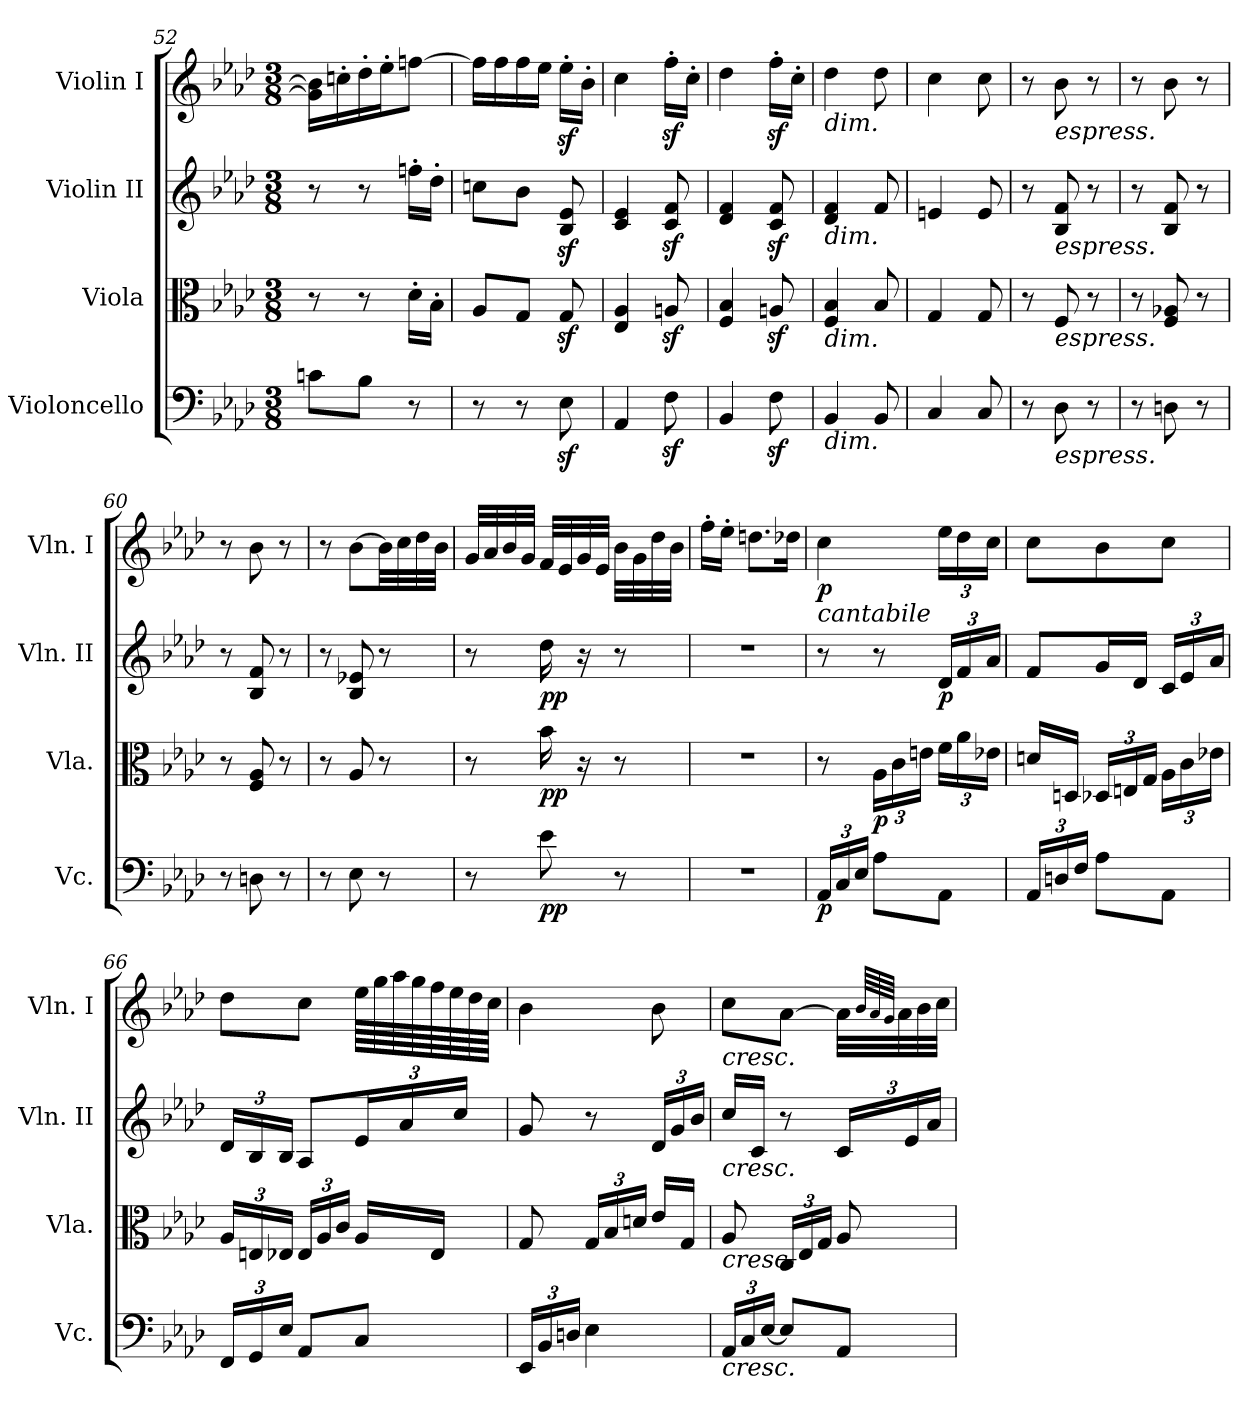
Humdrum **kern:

**kern	**dynam	**kern	**dynam	**kern	**dynam	**kern	**dynam
*part4	*part4	*part3	*part3	*part2	*part2	*part1	*part1
*staff4	*staff4	*staff3	*staff3	*staff2	*staff2	*staff1	*staff1
*I"Violoncello	*	*I"Viola	*	*I"Violin II	*	*I"Violin I	*
*I'Vc.	*	*I'Vla.	*	*I'Vln. II	*	*I'Vln. I	*
*clefF4	*	*clefC3	*	*clefG2	*	*clefG2	*
*k[b-e-a-d-]	*	*k[b-e-a-d-]	*	*k[b-e-a-d-]	*	*k[b-e-a-d-]	*
*A-:	*	*A-:	*	*A-:	*	*A-:	*
*M3/8	*	*M3/8	*	*M3/8	*	*M3/8	*
=52	=52	=52	=52	=52	=52	=52	=52
8cn\L	.	8r	.	8r	.	16g\] 16b-\]LL	.
.	.	.	.	.	.	16ccn'\	.
8B-\J	.	8r	.	8r	.	16dd-'\	.
.	.	.	.	.	.	16ee-'\J	.
8r	.	16d-'\LL	.	16ffn'\LL	.	[8ffn\J	.
.	.	16B-'\JJ	.	16dd-'\JJ	.	.	.
!!LO:LB:g=z
=53	=53	=53	=53	=53	=53	=53	=53
8r	.	8A-/L	.	8ccn\L	.	16ff\LL]	.
.	.	.	.	.	.	16ff\	.
8r	.	8G/J	.	8b-\J	.	16ff\	.
.	.	.	.	.	.	16ee-\JJ	.
8E-z<\	.	8Gz</	.	8B-/z< 8e-/z<	.	16ee-z<'\LL	.
.	.	.	.	.	.	16b-'\JJ	.
=54	=54	=54	=54	=54	=54	=54	=54
4AA-/	.	4E-/ 4A-/	.	4c/ 4e-/	.	4cc\	.
8Fz<\	.	8Anz</	.	8c/z< 8f/z<	.	16ffz<'\LL	.
.	.	.	.	.	.	16cc'\JJ	.
=55	=55	=55	=55	=55	=55	=55	=55
4BB-/	.	4F/ 4B-/	.	4d-/ 4f/	.	4dd-\	.
8Fz<\	.	8Anz</	.	8c/z< 8f/z<	.	16ffz<'\LL	.
.	.	.	.	.	.	16cc'\JJ	.
!!LO:PB:g=z
=56	=56	=56	=56	=56	=56	=56	=56
!	!	!	!	!	!	!LO:TX:b:i:t=dim.	!
!	!	!	!	!LO:TX:b:i:t=dim.	!	!	!
!	!	!LO:TX:b:i:t=dim.	!	!	!	!	!
!LO:TX:b:i:t=dim.	!	!	!	!	!	!	!
4BB-/	.	4F/ 4B-/	.	4d-/ 4f/	.	4dd-\	.
8BB-/	.	8B-/	.	8f/	.	8dd-\	.
=57	=57	=57	=57	=57	=57	=57	=57
4C/	.	4G/	.	4en/	.	4cc\	.
8C/	.	8G/	.	8e/	.	8cc\	.
=58	=58	=58	=58	=58	=58	=58	=58
8r	.	8r	.	8r	.	8r	.
!	!	!	!	!	!	!LO:TX:b:i:t=espress.	!
!	!	!	!	!LO:TX:b:i:t=espress.	!	!	!
!	!	!LO:TX:b:i:t=espress.	!	!	!	!	!
!LO:TX:b:i:t=espress.	!	!	!	!	!	!	!
8D-\	.	8F/	.	8B-/ 8f/	.	8b-\	.
8r	.	8r	.	8r	.	8r	.
=59	=59	=59	=59	=59	=59	=59	=59
8r	.	8r	.	8r	.	8r	.
8Dn\	.	8F/ 8A-X/	.	8B-/ 8f/	.	8b-\	.
8r	.	8r	.	8r	.	8r	.
=60	=60	=60	=60	=60	=60	=60	=60
8r	.	8r	.	8r	.	8r	.
8Dn\	.	8F/ 8A-/	.	8B-/ 8f/	.	8b-\	.
8r	.	8r	.	8r	.	8r	.
=61	=61	=61	=61	=61	=61	=61	=61
8r	.	8r	.	8r	.	8r	.
8E-\	.	8A-/	.	8B-/ 8e-X/	.	[8b-\L	.
8r	.	8r	.	8r	.	32b-\LL]	.
.	.	.	.	.	.	32cc\	.
.	.	.	.	.	.	32dd-\	.
.	.	.	.	.	.	32b-\JJJ	.
=62	=62	=62	=62	=62	=62	=62	=62
8r	.	8r	.	8r	.	32g/LLL	.
.	.	.	.	.	.	32a-/	.
.	.	.	.	.	.	32b-/	.
.	.	.	.	.	.	32g/JJJ	.
!	!LO:DY:b	!	!LO:DY:b	!	!LO:DY:b	!	!
8e-\	pp	16b-\	pp	16dd-\	pp	32f/LLL	.
.	.	.	.	.	.	32e-/	.
.	.	16r	.	16r	.	32g/	.
.	.	.	.	.	.	32e-/JJJ	.
8r	.	8r	.	8r	.	32b-\LLL	.
.	.	.	.	.	.	32g\	.
.	.	.	.	.	.	32dd-\	.
.	.	.	.	.	.	32b-\JJJ	.
=63	=63	=63	=63	=63	=63	=63	=63
4.r	.	4.r	.	4.r	.	16ff'\LL	.
.	.	.	.	.	.	16ee-'\JJ	.
.	.	.	.	.	.	8.ddn\L	.
.	.	.	.	.	.	16dd-X\Jk	.
!!LO:LB:g=z
=64	=64	=64	=64	=64	=64	=64	=64
*Xbrackettup	*	*	*	*	*	*	*
!	!	!	!	!	!	!LO:TX:b:i:t=cantabile	!
!	!LO:DY:b	!	!	!	!	!	!LO:DY:b
24AA-/LL	p	8r	.	8r	.	4cc\	p
24C/	.	.	.	.	.	.	.
24E-/JJ	.	.	.	.	.	.	.
*	*	*Xbrackettup	*	*	*	*	*
!	!LO:DY:a	!	!	!	!	!	!
8A-\L	p	24A-\LL	.	8r	.	.	.
.	.	24c\	.	.	.	.	.
.	.	24en\JJ	.	.	.	.	.
*	*	*	*	*Xbrackettup	*	*Xbrackettup	*
!	!	!	!	!	!LO:DY:b	!	!
8AA-\J	.	24f\LL	.	24d-/LL	p	24ee-\LL	.
.	.	24a-\	.	24f/	.	24dd-\	.
.	.	24e-X\JJ	.	24a-/JJ	.	24cc\JJ	.
!!LO:LB:g=z
=65	=65	=65	=65	=65	=65	=65	=65
24AA-/LL	.	16dn/LL	.	8f/L	.	8cc\L	.
24Dn/	.	.	.	.	.	.	.
.	.	16Dn/JJ	.	.	.	.	.
24F/JJ	.	.	.	.	.	.	.
8A-\L	.	24D-X/LL	.	16g/L	.	8b-\	.
.	.	24En/	.	.	.	.	.
.	.	.	.	16d-/JJ	.	.	.
.	.	24G/JJ	.	.	.	.	.
8AA-\J	.	24A-\LL	.	24c/LL	.	8cc\J	.
.	.	24c\	.	24e-/	.	.	.
.	.	24e-X\JJ	.	24a-/JJ	.	.	.
=66	=66	=66	=66	=66	=66	=66	=66
24FF/LL	.	24A-/LL	.	24d-/LL	.	8dd-\L	.
24GG/	.	24En/	.	24B-/	.	.	.
24E-/JJ	.	24E-X/JJ	.	24B-/JJ	.	.	.
8AA-/L	.	24E-/LL	.	8A-/L	.	8cc\J	.
.	.	24A-/	.	.	.	.	.
.	.	24c/JJ	.	.	.	.	.
*	*	*	*	*brackettup	*	*	*
8C/J	.	16A-/LL	.	24e-/L	.	64ee-\LLLL	.
.	.	.	.	.	.	64gg\	.
.	.	.	.	.	.	64aa-\	.
.	.	.	.	24a-/	.	.	.
.	.	.	.	.	.	64gg\	.
.	.	16E-/JJ	.	.	.	64ff\	.
.	.	.	.	.	.	64ee-\	.
.	.	.	.	24cc/JJ	.	.	.
.	.	.	.	.	.	64dd-\	.
.	.	.	.	.	.	64cc\JJJJ	.
=67	=67	=67	=67	=67	=67	=67	=67
24EE-/LL	.	8G/	.	8g/	.	4b-\	.
24BB-/	.	.	.	.	.	.	.
24Dn/JJ	.	.	.	.	.	.	.
4E-\	.	24G/LL	.	8r	.	.	.
.	.	24B-/	.	.	.	.	.
.	.	24dn/JJ	.	.	.	.	.
*	*	*	*	*Xbrackettup	*	*	*
.	.	16e-/LL	.	24d-/LL	.	8b-\	.
.	.	.	.	24g/	.	.	.
.	.	16G/JJ	.	.	.	.	.
.	.	.	.	24b-/JJ	.	.	.
!!LO:LB:g=z
=68	=68	=68	=68	=68	=68	=68	=68
!	!	!	!	!	!	!LO:TX:b:i:t=cresc.	!
!	!	!	!	!LO:TX:b:i:t=cresc.	!	!	!
!	!	!LO:TX:b:i:t=cresc.	!	!	!	!	!
!LO:TX:b:i:t=cresc.	!	!	!	!	!	!	!
24AA-/LL	.	8A-/	.	16cc/LL	.	8cc\L	.
24C/	.	.	.	.	.	.	.
.	.	.	.	16c/JJ	.	.	.
[24E-/JJ	.	.	.	.	.	.	.
8E-/L]	.	24C/LL	.	8r	.	[8a-\J	.
.	.	24E-/	.	.	.	.	.
.	.	24G/JJ	.	.	.	.	.
8AA-/J	.	8A-/	.	24c/LL	.	32a-\LLL]	.
.	.	.	.	.	.	64qb-/LLLL	.
.	.	.	.	.	.	64qa-/	.
.	.	.	.	.	.	64qg/JJJJ	.
.	.	.	.	.	.	32a-\	.
.	.	.	.	24e-/	.	.	.
.	.	.	.	.	.	32b-\	.
.	.	.	.	24a-/JJ	.	.	.
.	.	.	.	.	.	32cc\JJJ	.
=	=	=	=	=	=	=	=
*-	*-	*-	*-	*-	*-	*-	*-
